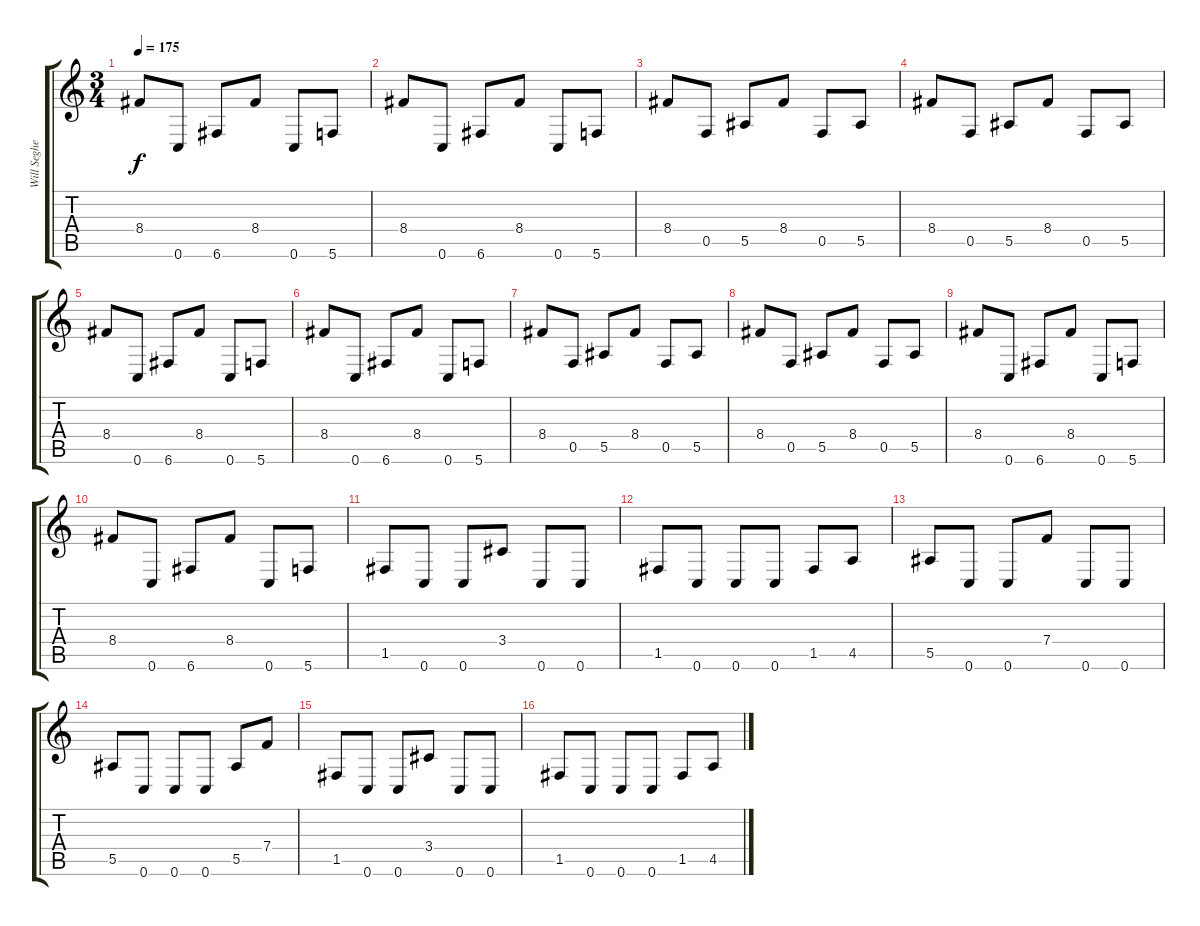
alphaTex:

\track ("Will Seghers" "Will Seghe") {instrument distortionguitar}
\staff {score tabs}
\tuning (C4 G3 Eb3 Bb2 F2 C2) {hide}
\ts (3 4)
\tempo 175
\clef g2
\ks c
8.4.8{dy f} 0.6.8 6.6.8 8.4.8 0.6.8 5.6.8 |
8.4.8 0.6.8 6.6.8 8.4.8 0.6.8 5.6.8 |
8.4.8 0.5.8 5.5.8 8.4.8 0.5.8 5.5.8 |
8.4.8 0.5.8 5.5.8 8.4.8 0.5.8 5.5.8 |
8.4.8 0.6.8 6.6.8 8.4.8 0.6.8 5.6.8 |
8.4.8 0.6.8 6.6.8 8.4.8 0.6.8 5.6.8 |
8.4.8 0.5.8 5.5.8 8.4.8 0.5.8 5.5.8 |
8.4.8 0.5.8 5.5.8 8.4.8 0.5.8 5.5.8 |
8.4.8 0.6.8 6.6.8 8.4.8 0.6.8 5.6.8 |
8.4.8 0.6.8 6.6.8 8.4.8 0.6.8 5.6.8 |
1.5.8 0.6.8 0.6.8 3.4.8 0.6.8 0.6.8 |
1.5.8 0.6.8 0.6.8 0.6.8 1.5.8 4.5.8 |
5.5.8 0.6.8 0.6.8 7.4.8 0.6.8 0.6.8 |
5.5.8 0.6.8 0.6.8 0.6.8 5.5.8 7.4.8 |
1.5.8 0.6.8 0.6.8 3.4.8 0.6.8 0.6.8 |
1.5.8 0.6.8 0.6.8 0.6.8 1.5.8 4.5.8
